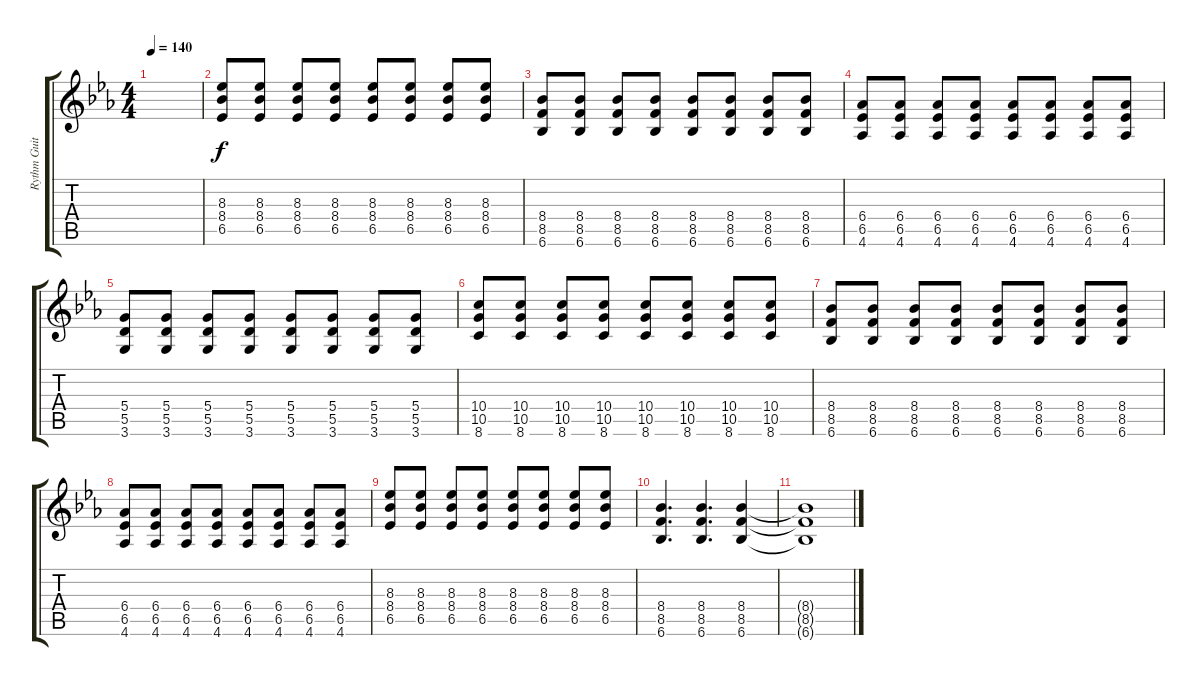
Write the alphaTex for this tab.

\track ("Rythm Guitar" "Rythm Guit") {instrument overdrivenguitar}
\staff {score tabs}
\tuning (E4 B3 G3 D3 A2 E2) {hide}
\ts (4 4)
\tempo 140
\clef g2
\ks eb
|
(8.3 8.4 6.5).8 (8.3 8.4 6.5).8 (8.3 8.4 6.5).8 (8.3 8.4 6.5).8 (8.3 8.4 6.5).8 (8.3 8.4 6.5).8 (8.3 8.4 6.5).8 (8.3 8.4 6.5).8 |
(8.4 8.5 6.6).8 (8.4 8.5 6.6).8 (8.4 8.5 6.6).8 (8.4 8.5 6.6).8 (8.4 8.5 6.6).8 (8.4 8.5 6.6).8 (8.4 8.5 6.6).8 (8.4 8.5 6.6).8 |
(6.4 6.5 4.6).8 (6.4 6.5 4.6).8 (6.4 6.5 4.6).8 (6.4 6.5 4.6).8 (6.4 6.5 4.6).8 (6.4 6.5 4.6).8 (6.4 6.5 4.6).8 (6.4 6.5 4.6).8 |
(5.4 5.5 3.6).8 (5.4 5.5 3.6).8 (5.4 5.5 3.6).8 (5.4 5.5 3.6).8 (5.4 5.5 3.6).8 (5.4 5.5 3.6).8 (5.4 5.5 3.6).8 (5.4 5.5 3.6).8 |
(10.4 10.5 8.6).8 (10.4 10.5 8.6).8 (10.4 10.5 8.6).8 (10.4 10.5 8.6).8 (10.4 10.5 8.6).8 (10.4 10.5 8.6).8 (10.4 10.5 8.6).8 (10.4 10.5 8.6).8 |
(8.4 8.5 6.6).8 (8.4 8.5 6.6).8 (8.4 8.5 6.6).8 (8.4 8.5 6.6).8 (8.4 8.5 6.6).8 (8.4 8.5 6.6).8 (8.4 8.5 6.6).8 (8.4 8.5 6.6).8 |
(6.4 6.5 4.6).8 (6.4 6.5 4.6).8 (6.4 6.5 4.6).8 (6.4 6.5 4.6).8 (6.4 6.5 4.6).8 (6.4 6.5 4.6).8 (6.4 6.5 4.6).8 (6.4 6.5 4.6).8 |
(8.3 8.4 6.5).8 (8.3 8.4 6.5).8 (8.3 8.4 6.5).8 (8.3 8.4 6.5).8 (8.3 8.4 6.5).8 (8.3 8.4 6.5).8 (8.3 8.4 6.5).8 (8.3 8.4 6.5).8 |
(8.4 8.5 6.6).4{d} (8.4 8.5 6.6).4{d} (8.4 8.5 6.6).4 |
(8.4{t} 8.5{t} 6.6{t}).1
